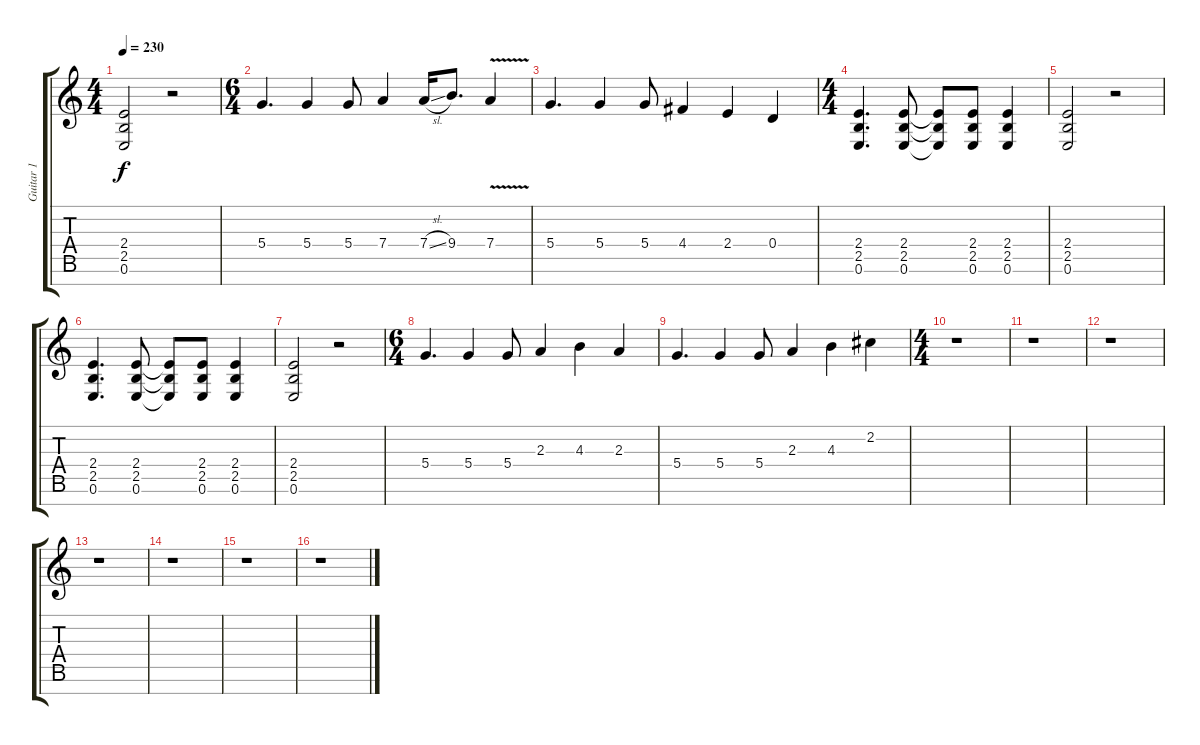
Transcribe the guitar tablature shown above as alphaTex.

\track ("Guitar 1" "Guitar 1") {instrument electricguitarmuted}
\staff {score tabs}
\tuning (E4 B3 G3 D3 A2 E2 B1) {hide}
\ts (4 4)
\tempo 230
\clef g2
\ks c
(2.4 2.5 0.6).2{dy f} r.2 |
\ts (6 4)
5.4.4{d balance 0} 5.4.4 5.4.8 7.4.4 7.4{sl}.16 9.4.8{d} 7.4{v}.4 |
5.4.4{d} 5.4.4 5.4.8 4.4.4 2.4.4 0.4.4 |
\ts (4 4)
(2.4 2.5 0.6).4{d balance 8} (2.4 2.5 0.6).8 (2.4{t} 2.5{t} 0.6{t}).8 (2.4 2.5 0.6).8 (2.4 2.5 0.6).4 |
(2.4 2.5 0.6).2 r.2 |
(2.4 2.5 0.6).4{d} (2.4 2.5 0.6).8 (2.4{t} 2.5{t} 0.6{t}).8 (2.4 2.5 0.6).8 (2.4 2.5 0.6).4 |
(2.4 2.5 0.6).2 r.2 |
\ts (6 4)
5.4.4{d balance 1} 5.4.4 5.4.8 2.3.4 4.3.4 2.3.4 |
5.4.4{d} 5.4.4 5.4.8 2.3.4 4.3.4 2.2.4 |
\ts (4 4)
r.1 |
r.1 |
r.1 |
r.1 |
r.1 |
r.1 |
r.1
